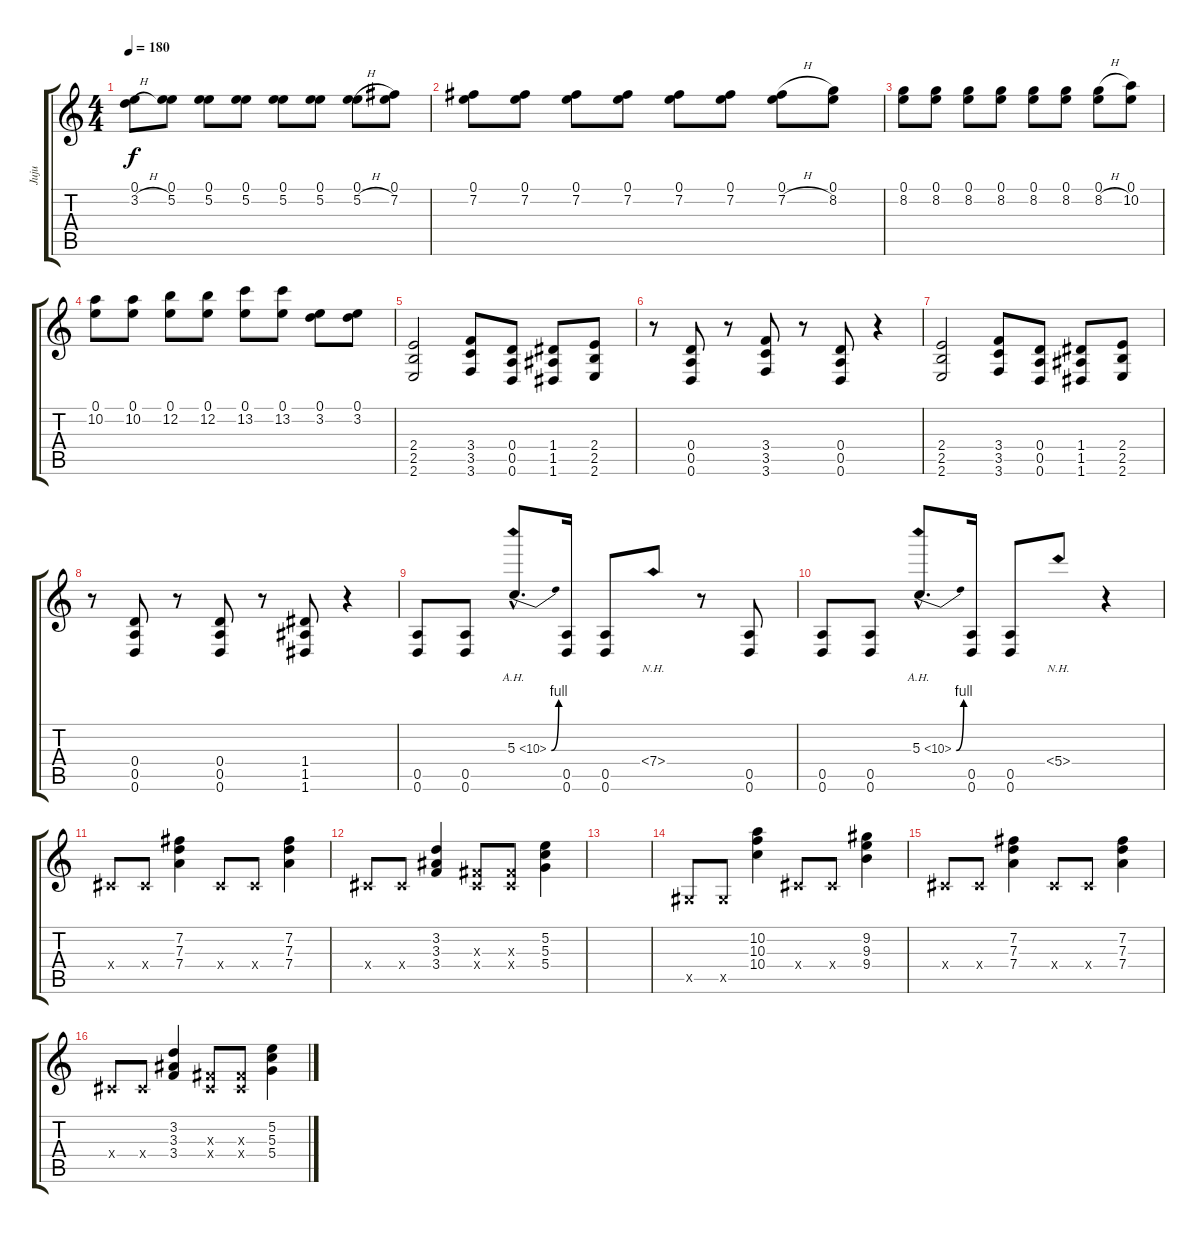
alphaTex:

\track ("Juju" "Juju") {instrument distortionguitar}
\staff {score tabs}
\tuning (E4 B3 G3 D3 A2 D2) {hide}
\ts (4 4)
\tempo 180
\clef g2
\ks c
(0.1 3.2{h}).8{dy f} (0.1 5.2).8 (0.1 5.2).8 (0.1 5.2).8 (0.1 5.2).8 (0.1 5.2).8 (0.1 5.2{h}).8 (0.1 7.2).8 |
(0.1 7.2).8 (0.1 7.2).8 (0.1 7.2).8 (0.1 7.2).8 (0.1 7.2).8 (0.1 7.2).8 (0.1 7.2{h}).8 (0.1 8.2).8 |
(0.1 8.2).8 (0.1 8.2).8 (0.1 8.2).8 (0.1 8.2).8 (0.1 8.2).8 (0.1 8.2).8 (0.1 8.2{h}).8 (0.1 10.2).8 |
(0.1 10.2).8 (0.1 10.2).8 (0.1 12.2).8 (0.1 12.2).8 (0.1 13.2).8 (0.1 13.2).8 (0.1 3.2).8 (0.1 3.2).8 |
(2.4 2.5 2.6).2 (3.4 3.5 3.6).8 (0.4 0.5 0.6).8 (1.4 1.5 1.6).8 (2.4 2.5 2.6).8 |
r.8 (0.4 0.5 0.6).8 r.8 (3.4 3.5 3.6).8 r.8 (0.4 0.5 0.6).8 r.4 |
(2.4 2.5 2.6).2 (3.4 3.5 3.6).8 (0.4 0.5 0.6).8 (1.4 1.5 1.6).8 (2.4 2.5 2.6).8 |
r.8 (0.4 0.5 0.6).8 r.8 (0.4 0.5 0.6).8 r.8 (1.4 1.5 1.6).8 r.4 |
(0.5 0.6).8 (0.5 0.6).8 5.3{be (bend 0 0 60 4) ah 5 hac}.8{d} (0.5 0.6).16 (0.5 0.6).8 7.4{nh}.8 r.8 (0.5 0.6).8 |
(0.5 0.6).8 (0.5 0.6).8 5.3{be (bend 0 0 60 4) ah 5 hac}.8{d} (0.5 0.6).16 (0.5 0.6).8 5.4{nh}.8 r.4 |
-1.4{x}.8 -1.4{x}.8 (7.2 7.3 7.4).4 -1.4{x}.8 -1.4{x}.8 (7.2 7.3 7.4).4 |
-1.4{x}.8 -1.4{x}.8 (3.2 3.3 3.4).4 (-1.3{x} -1.4{x}).8 (-1.3{x} -1.4{x}).8 (5.2 5.3 5.4).4 |
|
-1.5{x}.8 -1.5{x}.8 (10.2 10.3 10.4).4 -1.4{x}.8 -1.4{x}.8 (9.2 9.3 9.4).4 |
-1.4{x}.8 -1.4{x}.8 (7.2 7.3 7.4).4 -1.4{x}.8 -1.4{x}.8 (7.2 7.3 7.4).4 |
-1.4{x}.8 -1.4{x}.8 (3.2 3.3 3.4).4 (-1.3{x} -1.4{x}).8 (-1.3{x} -1.4{x}).8 (5.2 5.3 5.4).4
